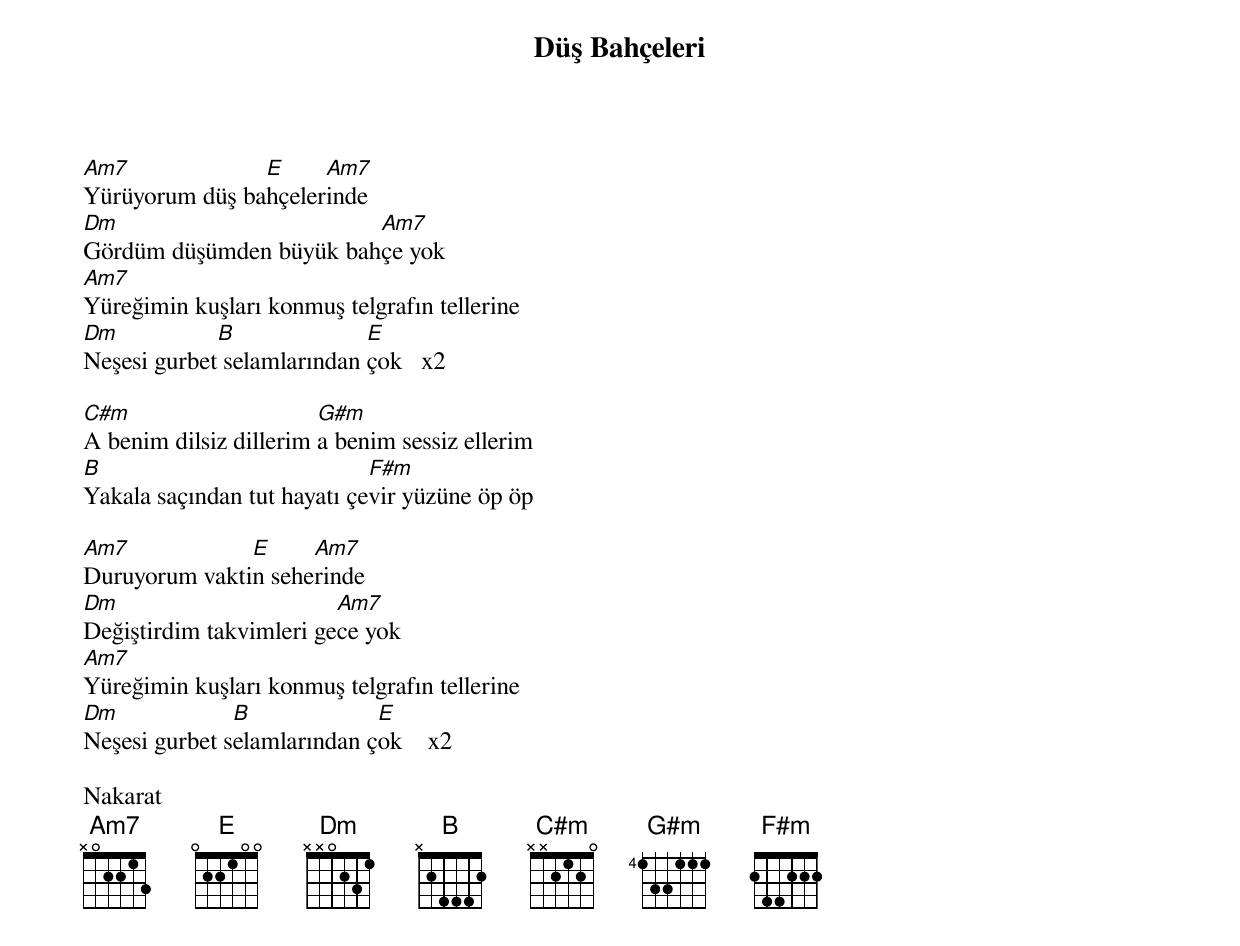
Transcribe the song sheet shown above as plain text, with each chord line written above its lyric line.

{title: Düş Bahçeleri}
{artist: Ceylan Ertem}

Am7             E     Am7
Yürüyorum düş bahçelerinde
Dm                       Am7
Gördüm düşümden büyük bahçe yok
Am7
Yüreğimin kuşları konmuş telgrafın tellerine
Dm           B              E
Neşesi gurbet selamlarından çok   x2

C#m                     G#m
A benim dilsiz dillerim a benim sessiz ellerim
B                            F#m
Yakala saçından tut hayatı çevir yüzüne öp öp

Am7            E     Am7
Duruyorum vaktin seherinde
Dm                       Am7
Değiştirdim takvimleri gece yok
Am7
Yüreğimin kuşları konmuş telgrafın tellerine
Dm             B             E
Neşesi gurbet selamlarından çok    x2

Nakarat
